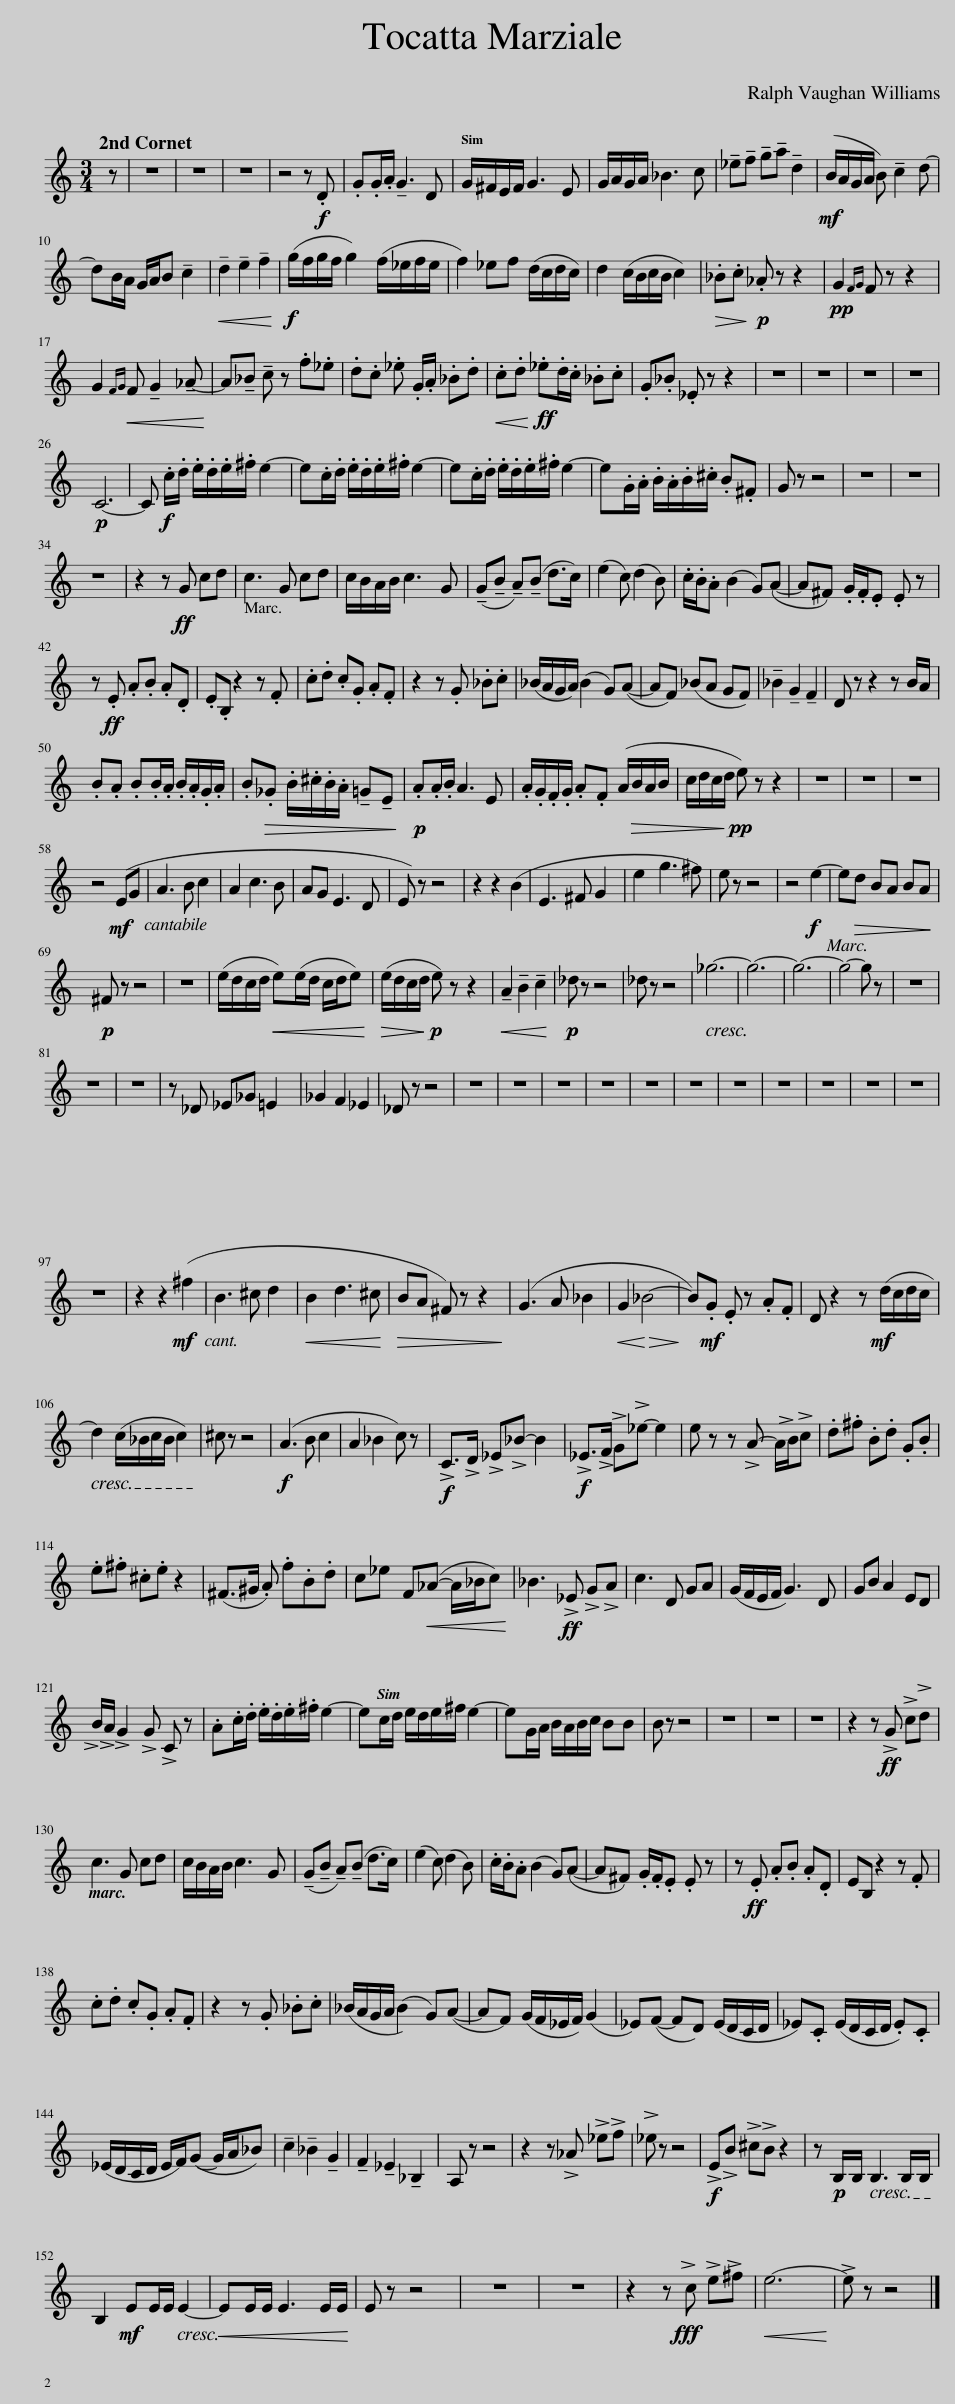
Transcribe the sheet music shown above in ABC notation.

X:1
L:1/8
M:3/4
I:linebreak $
K:none
V:1 treble transpose=-2
V:1
[K:C] z | z6 | z6 | z6 | z4 z!f! .D | %5
 .G.G/.A/ !tenuto!G3 D | G/^F/E/F/ G3 E | G/A/G/A/ _B3 c | !tenuto!_e!tenuto!f !tenuto!g!tenuto!a !tenuto!d2 |!mf! (B/A/G/A/ B) !tenuto!c2 d- |$ %10
 dB/A/ G/A/B !tenuto!c2 |!<(! !tenuto!d2 !tenuto!e2 !tenuto!f2!<)! |!f! (g/f/g/f/ g2) (f/_e/f/e/ | f2) _ef (d/c/d/c/) | d2 (c/B/c/B/ c2) | %15
!>(! ._B.c!p! ._A z z2!>)! | G2!pp!{FG} F z z2 |$ G2!<(!{FG} F !tenuto!G2 !tenuto!_A-!<)! | A!tenuto!_B !tenuto!c z .f._e | .d.c ._e .G/.A/ ._B.d | %20
!<(! .c.d ._e!ff!.d/.c/ ._B.c!<)! | .G._B ._E z z2 | z6 | z6 | z6 | %25
 z6 |$!p! C6- | C!f! .c/.d/ .e/.d/.e/.^f/ e2- | e.c/.d/ .e/.d/.e/.^f/ e2- | e.c/.d/ .e/.d/.e/.^f/ e2- | %30
 e.G/.A/ .B/.A/.B/.^c/ .B.^F | G z z4 | z6 | z6 |$ z6 | %35
 z2 z!ff! G cd | c3 G cd | c/B/A/B/ c3 G | (!tenuto!G!tenuto!B !tenuto!A)(!tenuto!B d>c) | (e2 c) (d2 B) | %40
 .c/.B/.A (B2 G)(A- | A^F) .G/.F/.E .E z |$ z!ff! .E .A.B .A.D | .E.B, z2 z .F | .c.d .c.G .A.F | %45
 z2 z .G ._B.c | (_B/A/G/A/) (B2 G)(A- | AF) (_BA GF) | !tenuto!_B2 !tenuto!G2 !tenuto!F2 | D z z2 z B/A/ |$ %50
 .B.A .B.B/.A/ .B/.A/.G/.A/ | .B!>(!._G .B/.^c/.B/.A/ !tenuto!=G!tenuto!E!>)! |!p! .A.A/.B/ A3 E | .A/.G/.F/.G/ .A.F (A/!>(!B/A/B/!>)! | c/d/c/d/!pp! e) z z2 | %55
 z6 | z6 | z6 |$ z4!mf! (EG | A3 B c2 | %60
 A2 c3 B | AG E3 D | E) z z4 | z2 z2 (B2 | E3 ^F G2 | %65
 e2 g3 ^f) | e z z4 | z4!f! e2- | e!>(!d BA BA!>)! |$!p! ^F z z4 | %70
 z6 | (e/d/c/d/!<(! e)(e/d/ c/d/e)!<)! |!>(! (e/d/c/d/!p! e) z z2!>)! |!<(! !tenuto!A2 !tenuto!B2 !tenuto!c2!<)! |!p! _d z z4 | %75
 _d z z4 | _g6- | g6- | g6- | g4- g z | %80
 z6 |$ z6 | z6 | z _D _E_G =E2 | _G2 F2 _E2 | %85
 _D z z4 | z6 | z6 | z6 | z6 | %90
 z6 | z6 | z6 | z6 | z6 | %95
 z6 | z6 |$ z6 | z2 z2!mf! (^f2 | B3 ^c d2 | %100
!<(! B2 d3 ^c!<)! |!>(! BA ^F) z z2!>)! | (G3 A _B2 |!<(! G2!>(! _B4-!<)!!>)! | B)!mf!.G .E z .A.F | %105
 D z2 z!mf! (d/c/d/c/ |$ d2) (c/_B/c/B/ c2) | ^c z z4 |!f! (A3 B c2 | A2 _B2 c) z | %110
!f! !>!C>!>!D !>!_E!>!_B- B2 |!f! !>!_E>!>!F !>!G!>!_e- e2 | e z z !>!A- A/!>!B/!>!c | .d.^f .B.d .G.B |$ .e.^f .^c.e z2 | %115
 (^F>^G .A) .f.B.d | c_e F!<(!(_A- A/_B/c)!<)! | _B3!ff! !>!_E !>!G!>!A | c3 D GA | (G/F/E/F/ G3) D | %120
 GB A2 ED |$ !>!B/!>!A/ !>!G2 !>!G !>!C z | .A.c/.d/ .e/.d/.e/.^f/ e2- | ec/d/ e/d/e/^f/ e2- | eG/A/ B/A/B/c/ BB | %125
 B z z4 | z6 | z6 | z6 | z2 z!ff! !>!G !>!c!>!d |$ %130
 c3 G cd | c/B/A/B/ c3 G | (!tenuto!G!tenuto!B !tenuto!A)(!tenuto!B d>c) | (e2 c) (d2 B) | .c/.B/.A (B2 G)(A- | %135
 A^F) .G/.F/.E .E z | z!ff! .E .A.B .A.D | EB, z2 z .F |$ .c.d .c.G .A.F | z2 z .G ._B.c | %140
 (_B/A/G/A/) (B2 G)(A- | AF) (G/F/_E/F/) (G2 | _E)(F- FD) (E/D/C/D/ | _E).C (E/D/C/D/ .E).C |$ (_E/D/C/D/ E/F/)(G- G/A/_B) | %145
 !tenuto!c2 !tenuto!_B2 !tenuto!G2 | !tenuto!F2 !tenuto!_E2 !tenuto!_B,2 | A, z z4 | z2 z !>!_A !>!_e!>!f | !>!_e z z4 | %150
!f! !>!E!>!B !>!^c!>!B z2 | z!p! B,/B,/ B,3 B,/B,/ |$ B,2!mf! EE/E/ E2- |!<(! EE/E/ E3 E/E/!<)! | E z z4 | %155
 z6 | z6 | z2 z!fff! !>!c !>!e!>!^f |!<(! e6-!<)! | !>!e z z4 |] %160
